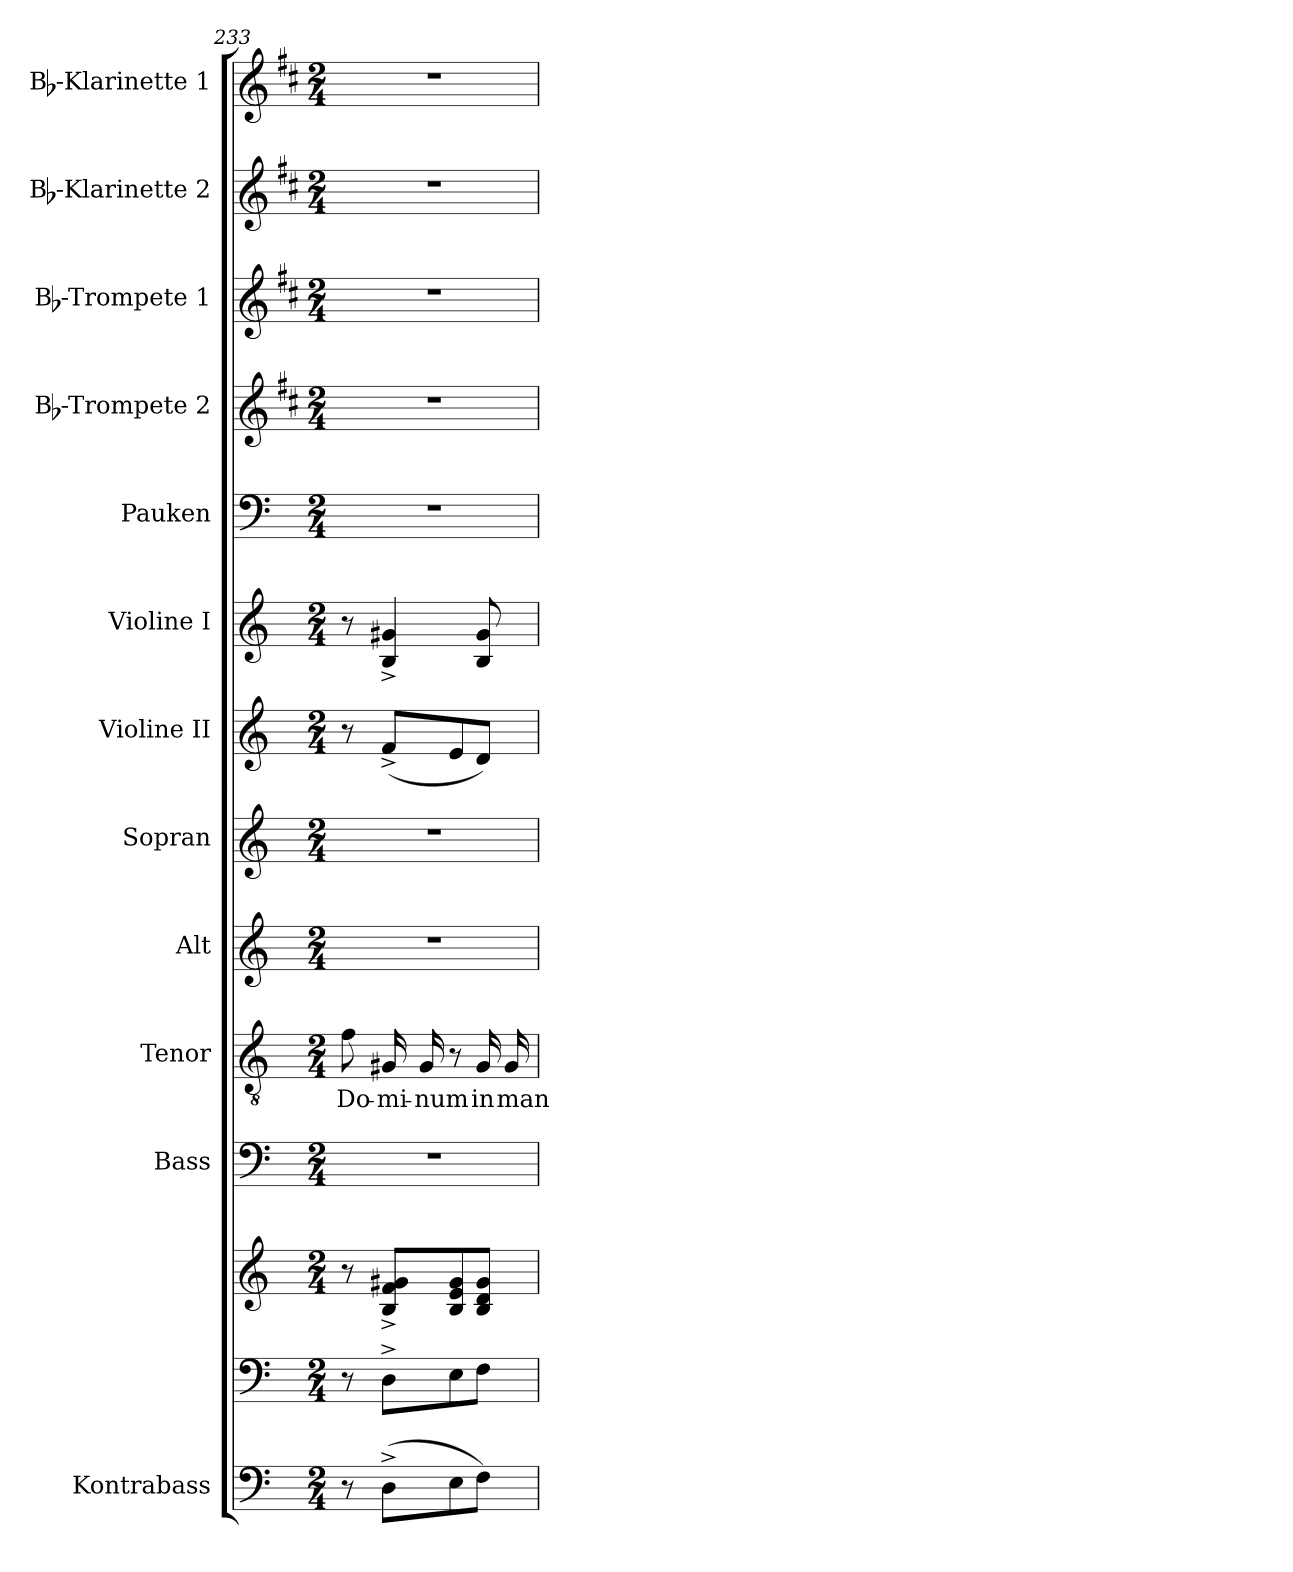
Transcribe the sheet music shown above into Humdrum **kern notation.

**kern	**kern	**kern	**kern	**kern	**text	**kern	**kern	**kern	**kern	**kern	**kern	**kern	**kern	**kern
*part13	*part12	*part12	*part11	*part10	*part10	*part9	*part8	*part7	*part6	*part5	*part4	*part3	*part2	*part1
*staff14	*staff13	*staff12	*staff11	*staff10	*staff10	*staff9	*staff8	*staff7	*staff6	*staff5	*staff4	*staff3	*staff2	*staff1
*I"Kontrabass	*	*	*I"Bass	*I"Tenor	*	*I"Alt	*I"Sopran	*I"Violine II	*I"Violine I	*I"Pauken	*I"Bb-Trompete 2	*I"Bb-Trompete 1	*I"Bb-Klarinette 2	*I"Bb-Klarinette 1
*I'Kb.	*	*	*I'B.	*I'T.	*	*I'A.	*I'S.	*I'Vl. II	*I'Vl. I	*I'Pk.	*I'Bb Trp. 2	*I'Bb Trp. 1	*I'Bb Kl. 2	*I'Bb Kl. 1
*clefF4	*clefF4	*clefG2	*clefF4	*clefGv2	*	*clefG2	*clefG2	*clefG2	*clefG2	*clefF4	*clefG2	*clefG2	*clefG2	*clefG2
*ITrd7c12	*	*	*	*	*	*	*	*	*	*	*ITrd1c2	*ITrd1c2	*ITrd1c2	*ITrd1c2
*k[]	*k[]	*k[]	*k[]	*k[]	*	*k[]	*k[]	*k[]	*k[]	*k[]	*k[]	*k[]	*k[]	*k[]
*C:	*C:	*C:	*C:	*C:	*	*C:	*C:	*C:	*C:	*C:	*C:	*C:	*C:	*C:
*M2/4	*M2/4	*M2/4	*M2/4	*M2/4	*	*M2/4	*M2/4	*M2/4	*M2/4	*M2/4	*M2/4	*M2/4	*M2/4	*M2/4
=233	=233	=233	=233	=233	=233	=233	=233	=233	=233	=233	=233	=233	=233	=233
!	!	!	!	!	!LO:LY:b	!	!	!	!	!	!	!	!	!
8r	8r	8r	2r	8f\	Do-	2r	2r	8r	8r	2r	2r	2r	2r	2r
!	!	!	!	!	!LO:LY:b	!	!	!	!	!	!	!	!	!
(>8DD^>\L	8D^>\L	8B/^< 8f/^< 8g#X/^<L	.	16G#X/	-mi-	.	.	(<8f^</L	4B/^< 4g#X/^<	.	.	.	.	.
!	!	!	!	!	!LO:LY:b	!	!	!	!	!	!	!	!	!
.	.	.	.	16G#/	-num	.	.	.	.	.	.	.	.	.
8EE\	8E\	8B/ 8e/ 8g#/	.	8r	.	.	.	8e/	.	.	.	.	.	.
!	!	!	!	!	!LO:LY:b	!	!	!	!	!	!	!	!	!
8FF\J)	8F\J	8B/ 8d/ 8g#/J	.	16G#/	in	.	.	8d/J)	8B/ 8g#/	.	.	.	.	.
!	!	!	!	!	!LO:LY:b	!	!	!	!	!	!	!	!	!
.	.	.	.	16G#/	man-	.	.	.	.	.	.	.	.	.
=	=	=	=	=	=	=	=	=	=	=	=	=	=	=
*-	*-	*-	*-	*-	*-	*-	*-	*-	*-	*-	*-	*-	*-	*-
